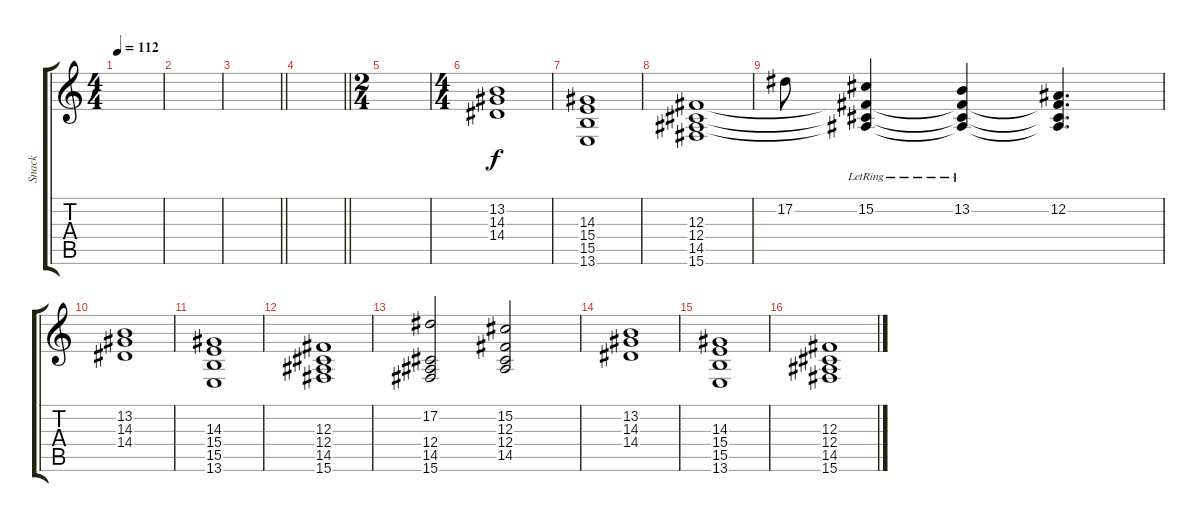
\track ("Snack" "Snack") {instrument drawbarorgan}
\staff {score tabs}
\tuning (Eb4 Bb3 Gb3 Db3 Ab2 Eb2) {hide}
\ts (4 4)
\tempo 112
\clef g2
\ks c
|
|
\barLineRight lightlight
|
\barLineRight lightlight
|
\ts (2 4)
|
\ts (4 4)
(13.2 14.3 14.4).1 |
(14.3 15.4 15.5 13.6).1 |
(12.3 12.4 14.5 15.6).1 |
17.2.8 (15.2{lr} 12.3{t} 12.4{t} 14.5{t}).4 (13.2{lr} 12.3{t} 12.4{t} 14.5{t}).4 (12.2 12.3{t} 12.4{t} 14.5{t}).4{d} |
(13.2 14.3 14.4).1 |
(14.3 15.4 15.5 13.6).1 |
(12.3 12.4 14.5 15.6).1 |
(17.2 12.4 14.5 15.6).2 (15.2 12.3 12.4 14.5).2 |
(13.2 14.3 14.4).1 |
(14.3 15.4 15.5 13.6).1 |
(12.3 12.4 14.5 15.6).1
